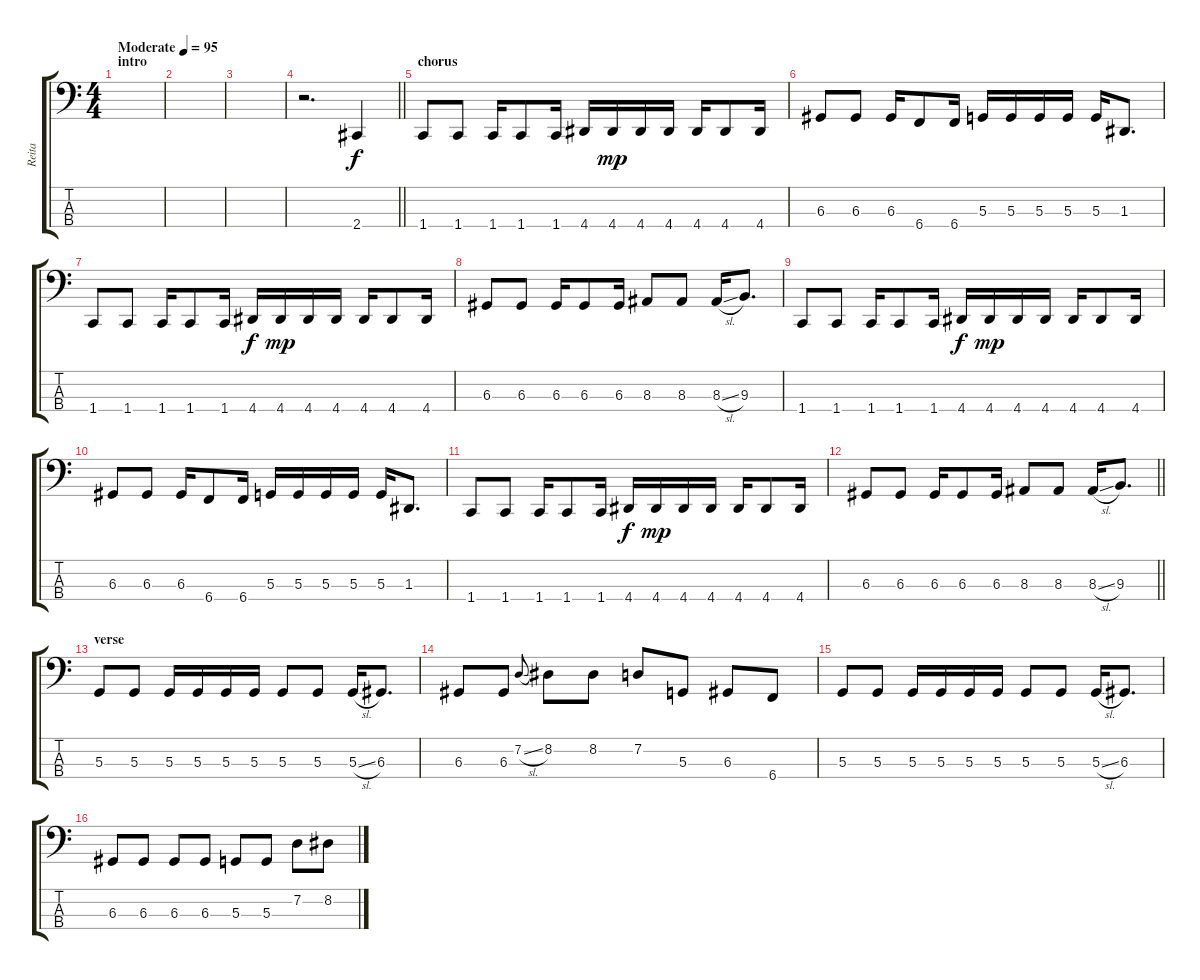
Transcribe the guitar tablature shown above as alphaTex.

\track ("Reita" "Reita") {instrument electricbasspick}
\staff {score tabs}
\tuning (C2 G1 D1 B0) {hide}
\ts (4 4)
\section ("" "intro")
\tempo (95 "Moderate")
\clef f4
\ks c
|
|
|
\barLineRight lightlight
r.2{d} 2.4.4 |
\section ("" "chorus")
1.4.8 1.4.8 1.4.16 1.4.8 1.4.16 4.4.16{dy f} 4.4.16{dy mp} 4.4.16 4.4.16 4.4.16 4.4.8 4.4.16 |
6.3.8 6.3.8 6.3.16 6.4.8 6.4.16 5.3.16 5.3.16 5.3.16 5.3.16 5.3.16 1.3.8{d} |
1.4.8 1.4.8 1.4.16 1.4.8 1.4.16 4.4.16{dy f} 4.4.16{dy mp} 4.4.16 4.4.16 4.4.16 4.4.8 4.4.16 |
6.3.8 6.3.8 6.3.16 6.3.8 6.3.16 8.3.8 8.3.8 8.3{sl}.16 9.3.8{d} |
1.4.8 1.4.8 1.4.16 1.4.8 1.4.16 4.4.16{dy f} 4.4.16{dy mp} 4.4.16 4.4.16 4.4.16 4.4.8 4.4.16 |
6.3.8 6.3.8 6.3.16 6.4.8 6.4.16 5.3.16 5.3.16 5.3.16 5.3.16 5.3.16 1.3.8{d} |
1.4.8 1.4.8 1.4.16 1.4.8 1.4.16 4.4.16{dy f} 4.4.16{dy mp} 4.4.16 4.4.16 4.4.16 4.4.8 4.4.16 |
\barLineRight lightlight
6.3.8 6.3.8 6.3.16 6.3.8 6.3.16 8.3.8 8.3.8 8.3{sl}.16 9.3.8{d} |
\section ("" "verse")
5.3.8 5.3.8 5.3.16 5.3.16 5.3.16 5.3.16 5.3.8 5.3.8 5.3{sl}.16 6.3.8{d} |
6.3.8 6.3.8 7.2{sl}.8{gr onbeat} 8.2.8 8.2.8 7.2.8 5.3.8 6.3.8 6.4.8 |
5.3.8 5.3.8 5.3.16 5.3.16 5.3.16 5.3.16 5.3.8 5.3.8 5.3{sl}.16 6.3.8{d} |
6.3.8 6.3.8 6.3.8 6.3.8 5.3.8 5.3.8 7.2.8 8.2.8
